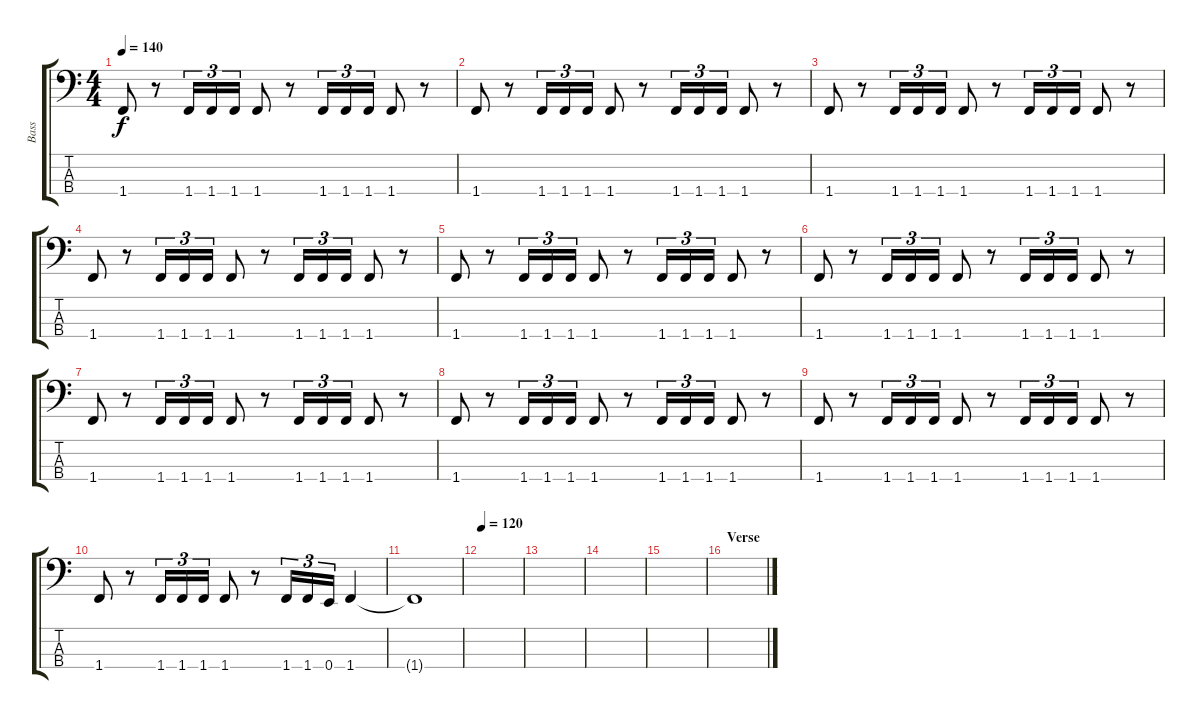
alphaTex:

\track ("Bass" "Bass") {instrument electricbassfinger}
\staff {score tabs}
\tuning (G2 D2 A1 E1) {hide}
\ts (4 4)
\tempo 140
\clef f4
\ks c
1.4.8{dy f} r.8 1.4.16{tu (3 2)} 1.4.16{tu (3 2)} 1.4.16{tu (3 2)} 1.4.8 r.8 1.4.16{tu (3 2)} 1.4.16{tu (3 2)} 1.4.16{tu (3 2)} 1.4.8 r.8 |
1.4.8 r.8 1.4.16{tu (3 2)} 1.4.16{tu (3 2)} 1.4.16{tu (3 2)} 1.4.8 r.8 1.4.16{tu (3 2)} 1.4.16{tu (3 2)} 1.4.16{tu (3 2)} 1.4.8 r.8 |
1.4.8 r.8 1.4.16{tu (3 2)} 1.4.16{tu (3 2)} 1.4.16{tu (3 2)} 1.4.8 r.8 1.4.16{tu (3 2)} 1.4.16{tu (3 2)} 1.4.16{tu (3 2)} 1.4.8 r.8 |
1.4.8 r.8 1.4.16{tu (3 2)} 1.4.16{tu (3 2)} 1.4.16{tu (3 2)} 1.4.8 r.8 1.4.16{tu (3 2)} 1.4.16{tu (3 2)} 1.4.16{tu (3 2)} 1.4.8 r.8 |
1.4.8 r.8 1.4.16{tu (3 2)} 1.4.16{tu (3 2)} 1.4.16{tu (3 2)} 1.4.8 r.8 1.4.16{tu (3 2)} 1.4.16{tu (3 2)} 1.4.16{tu (3 2)} 1.4.8 r.8 |
1.4.8 r.8 1.4.16{tu (3 2)} 1.4.16{tu (3 2)} 1.4.16{tu (3 2)} 1.4.8 r.8 1.4.16{tu (3 2)} 1.4.16{tu (3 2)} 1.4.16{tu (3 2)} 1.4.8 r.8 |
1.4.8 r.8 1.4.16{tu (3 2)} 1.4.16{tu (3 2)} 1.4.16{tu (3 2)} 1.4.8 r.8 1.4.16{tu (3 2)} 1.4.16{tu (3 2)} 1.4.16{tu (3 2)} 1.4.8 r.8 |
1.4.8 r.8 1.4.16{tu (3 2)} 1.4.16{tu (3 2)} 1.4.16{tu (3 2)} 1.4.8 r.8 1.4.16{tu (3 2)} 1.4.16{tu (3 2)} 1.4.16{tu (3 2)} 1.4.8 r.8 |
1.4.8 r.8 1.4.16{tu (3 2)} 1.4.16{tu (3 2)} 1.4.16{tu (3 2)} 1.4.8 r.8 1.4.16{tu (3 2)} 1.4.16{tu (3 2)} 1.4.16{tu (3 2)} 1.4.8 r.8 |
1.4.8 r.8 1.4.16{tu (3 2)} 1.4.16{tu (3 2)} 1.4.16{tu (3 2)} 1.4.8 r.8 1.4.16{tu (3 2)} 1.4.16{tu (3 2)} 0.4.16{tu (3 2)} 1.4.4 |
1.4{t}.1 |
\tempo 120
|
|
|
|
\section ("" "Verse")
